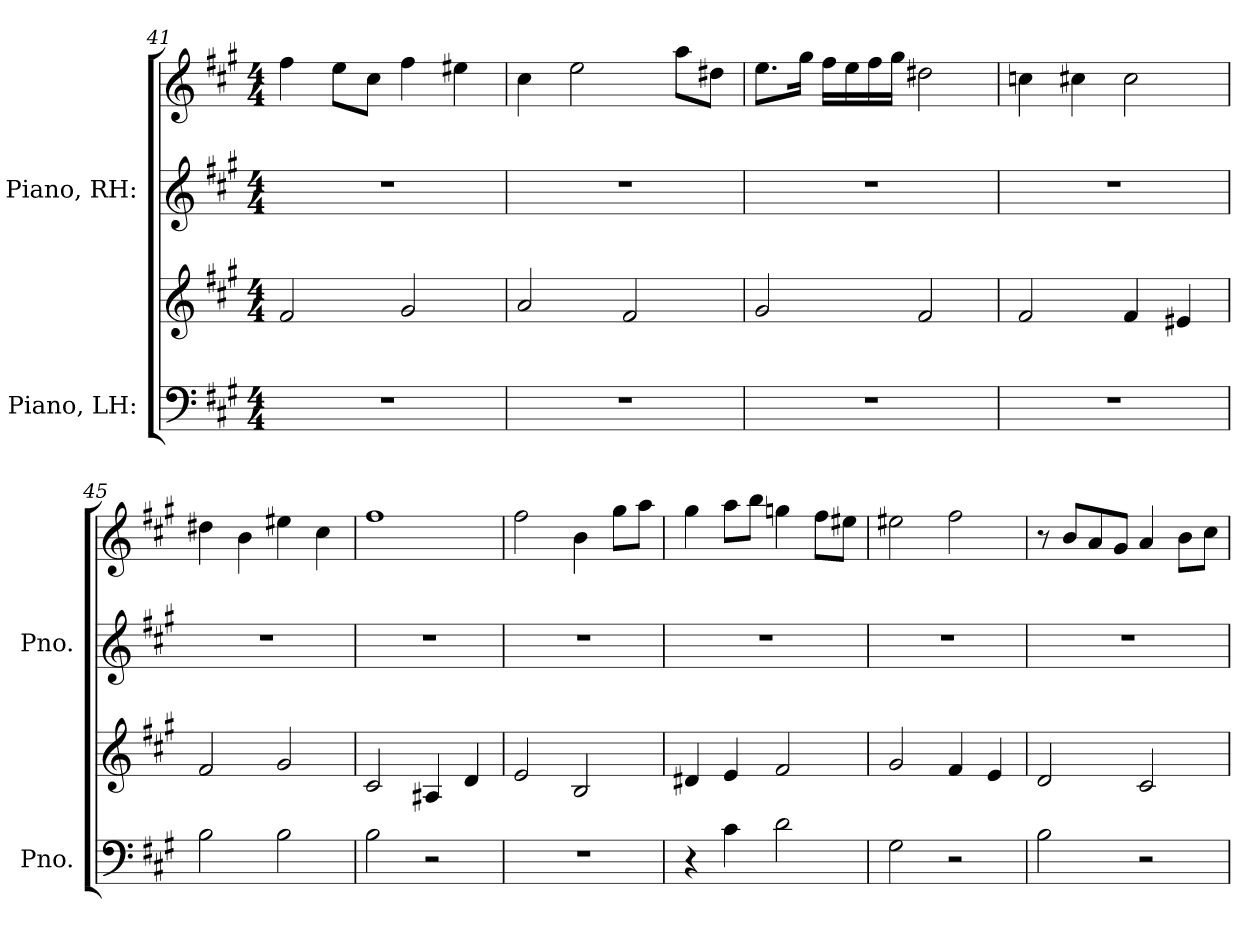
**kern	**kern	**kern	**kern
*part2	*part2	*part1	*part1
*staff4	*staff3	*staff2	*staff1
*I"Piano, LH:	*	*I"Piano, RH:	*
*I'Pno.	*	*I'Pno.	*
*clefF4	*clefG2	*clefG2	*clefG2
*k[f#c#g#]	*k[f#c#g#]	*k[f#c#g#]	*k[f#c#g#]
*M4/4	*M4/4	*M4/4	*M4/4
=41	=41	=41	=41
1r	2f#/	1r	4ff#\
.	.	.	8ee\L
.	.	.	8cc#\J
.	2g#/	.	4ff#\
.	.	.	4ee#X\
=42	=42	=42	=42
1r	2a/	1r	4cc#\
.	.	.	2ee\
.	2f#/	.	.
.	.	.	8aa\L
.	.	.	8dd#X\J
=43	=43	=43	=43
1r	2g#/	1r	8.ee\L
.	.	.	16gg#\Jk
.	.	.	16ff#\LL
.	.	.	16ee\
.	.	.	16ff#\
.	.	.	16gg#\JJ
.	2f#/	.	2dd#X\
=44	=44	=44	=44
1r	2f#/	1r	4ccn\
.	.	.	4cc#X\
.	4f#/	.	2cc#\
.	4e#X/	.	.
=45	=45	=45	=45
2B\	2f#/	1r	4dd#X\
.	.	.	4b\
2B\	2g#/	.	4ee#X\
.	.	.	4cc#\
!!LO:LB:g=z
=46	=46	=46	=46
2B\	2c#/	1r	1ff#
2r	4A#X/	.	.
.	4d/	.	.
=47	=47	=47	=47
1r	2e/	1r	2ff#\
.	2B/	.	4b\
.	.	.	8gg#\L
.	.	.	8aa\J
=48	=48	=48	=48
4r	4d#X/	1r	4gg#\
4c#\	4e/	.	8aa\L
.	.	.	8bb\J
2d\	2f#/	.	4ggn\
.	.	.	8ff#\L
.	.	.	8ee#X\J
=49	=49	=49	=49
2G#\	2g#/	1r	2ee#X\
2r	4f#/	.	2ff#\
.	4e/	.	.
=50	=50	=50	=50
2B\	2d/	1r	8r
.	.	.	8b/L
.	.	.	8a/
.	.	.	8g#/J
2r	2c#/	.	4a/
.	.	.	8b\L
.	.	.	8cc#\J
=	=	=	=
*-	*-	*-	*-
